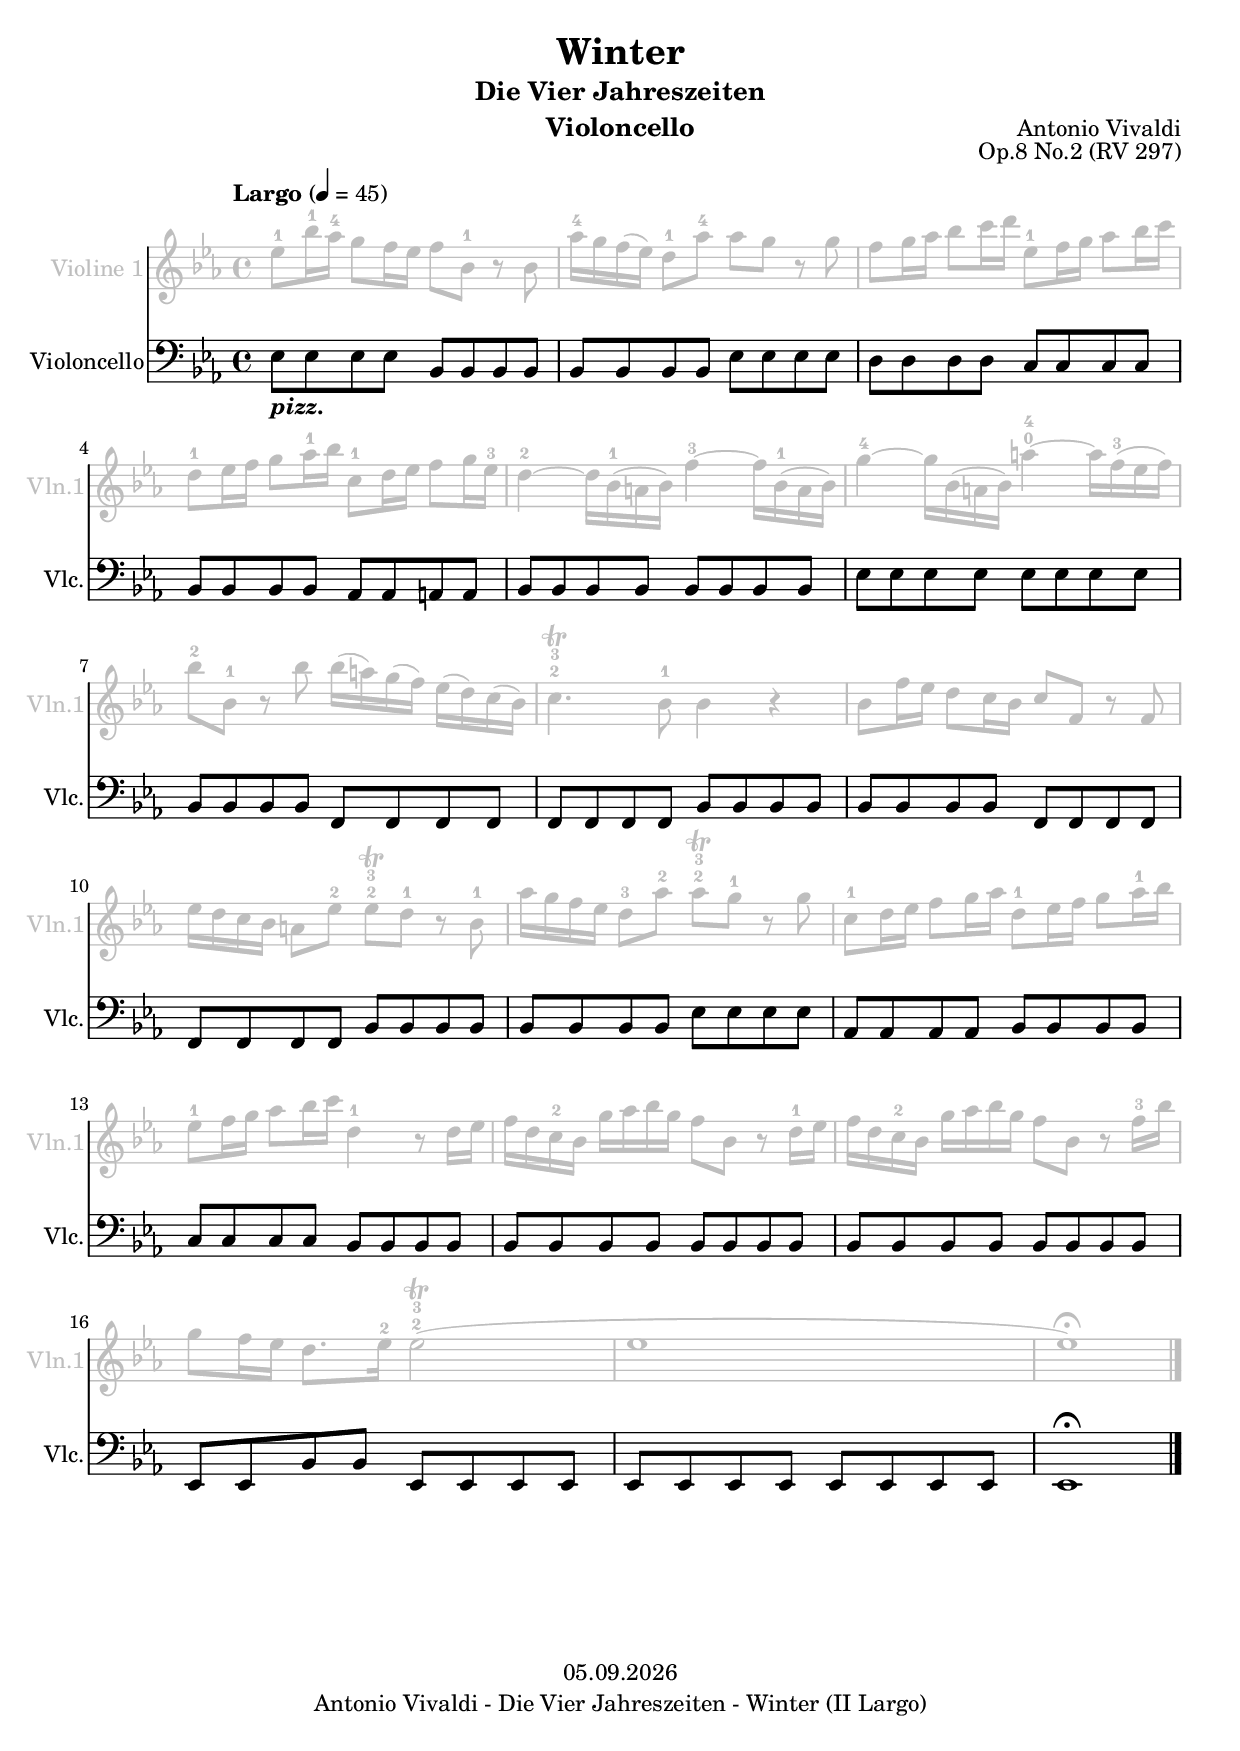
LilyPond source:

% Based on template "Ensemble Sheet" v1.3

\include "../globals.ily"

\version "2.18.2"

\include "../globals.ily"
 
violinI = \relative c'' { 
  \globalSettings
  \clef treble
  es8^1 bes'16^1 as^4 g8 f16 es f8 bes,^1 r bes | 
  as'16^4 g f( es) d8^1 as'^4 as g r g  | 
  f8 g16 as bes8 c16 d es,8^1 f16 g as8 bes16 c | 
  d,8^1 es16 f g8 as16^1 bes c,8^1 d16 es f8 g16 es^3 | 
  d4~^2 d16 bes(^1 a bes) f'4~^3 f16 bes,(^1 a bes) | 
  g'4~^4 g16 bes,( a bes) a'4~^0^4 a16 f(^3 es f) | 
  bes8^2 bes,^1 r bes' bes16( a) g( f) es( d) c( bes)
  c4.\trill^2^3 bes8^1 bes4 r |
  bes8 f'16 es d8 c16 bes c8 f, r f |
  es'16 d c bes a8 es'^2 es\trill^2^3 d^1 r bes^1 |
  as'16 g f es d8^3 as'^2 as\trill^2^3 g^1 r g |
  c,8^1 d16 es f8 g16 as d,8^1 es16 f g8 as16^1 bes |
  es,8^1 f16 g as8 bes16 c d,4^1 r8 d16 es |
  f d c^2 bes g' as bes g f8 bes, r d16^1 es |
  f16 d c^2 bes g' as bes g f8 bes, r f'16^3 bes |
  g8 f16 es d8. es16^2 es2^2^3( \trill |
  es1 |
  es) \fermata
  \bar "|."
}

\version "2.18.2"

\include "../globals.ily"

cello = \relative c {
  \globalSettings
  \clef bass
  es8_\markup{ \bold \italic pizz. } es es es bes bes bes bes |
  bes bes bes bes es es es es |
  d d d d c c c c | 
  bes bes bes bes as as a a |
  bes bes bes bes bes bes bes bes |
  es es es es es es es es |
  bes bes bes bes f f f f |
  f f f f bes bes bes bes |
  bes bes bes bes f f f f |
  f f f f bes bes bes bes |
  bes bes bes bes es es es es |
  as, as as as bes bes bes bes |
  c c c c bes bes bes bes |
  bes bes bes bes bes bes bes bes |
  bes bes bes bes bes bes bes bes |
  es, es bes' bes es, es es es |
  es es es es es es es es |
  es1 \fermata
}


\header {
  instrument = "Violoncello"
}

\score {
  <<
    \new Staff \with { instrumentName = "Violine 1" shortInstrumentName = "Vln.1" } { 
      \applyContext #(override-color-for-all-grobs (x11-color 'gray))
      \violinI 
    }
    \new Staff \with { instrumentName = "Violoncello" shortInstrumentName = "Vlc." } { \cello }
  >>
  \layout {
    indent = 1.5\cm
    short-indent = 0.5\cm
  }
}
